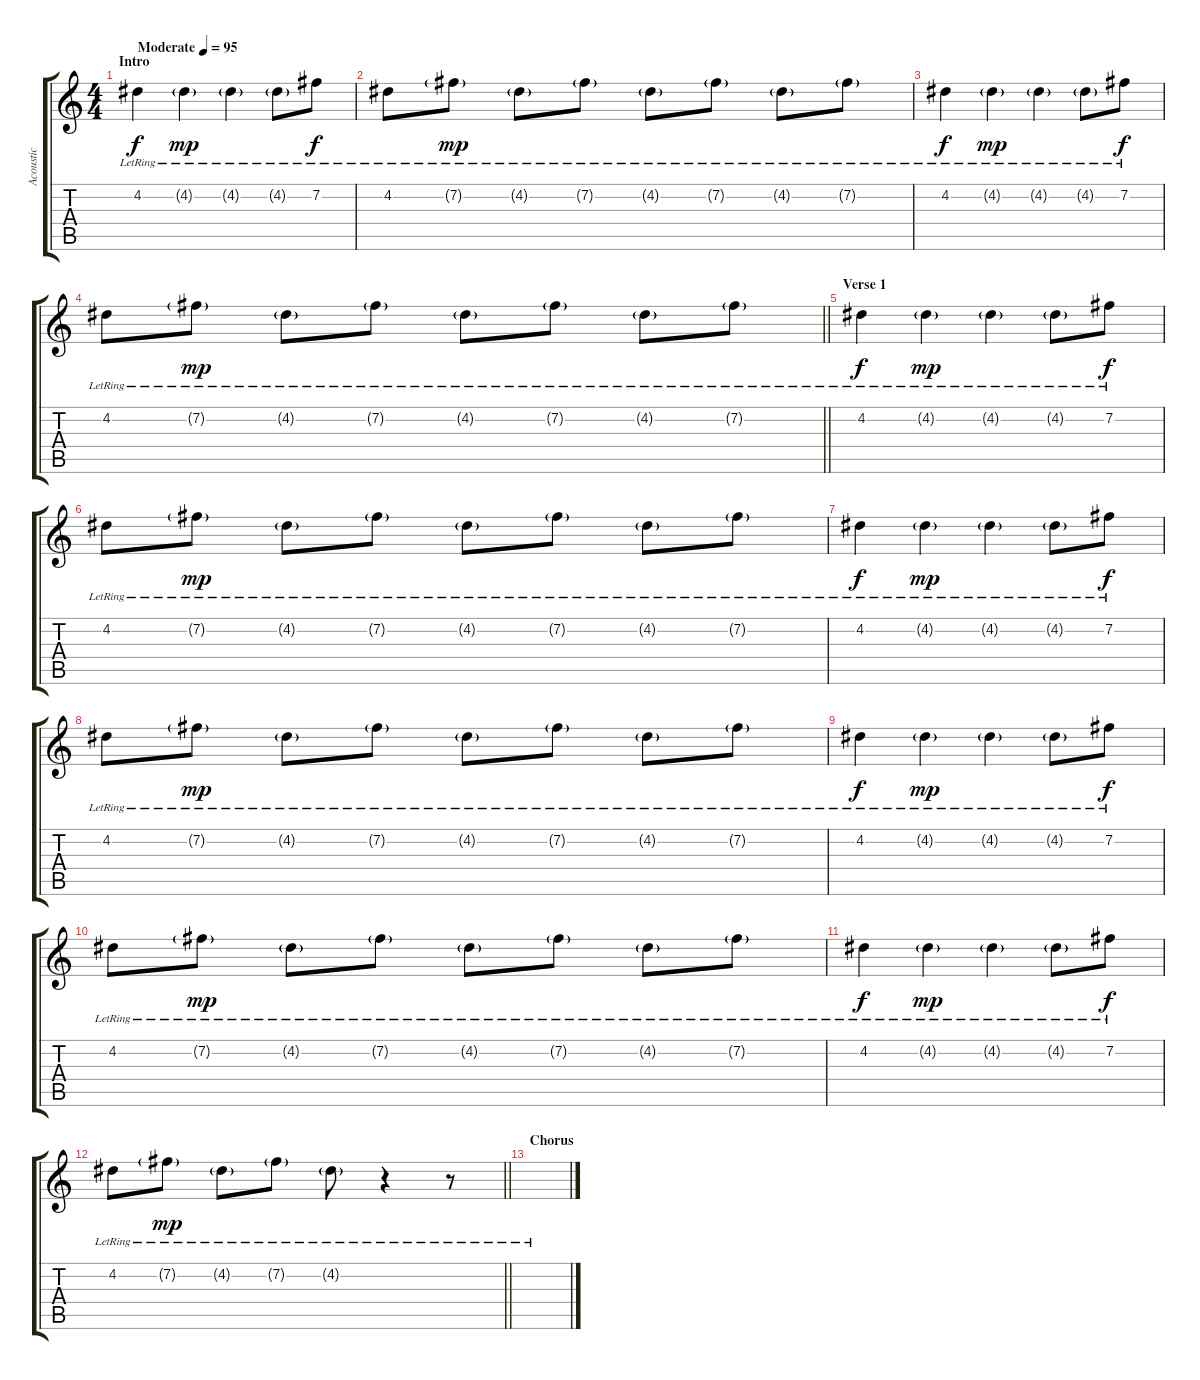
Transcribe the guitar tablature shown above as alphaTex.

\track ("Acoustic" "Acoustic") {instrument acousticguitarnylon}
\staff {score tabs}
\tuning (E4 B3 G3 D3 A2 E2) {hide}
\ts (4 4)
\section ("" "Intro")
\tempo (95 "Moderate")
\clef g2
\ks c
4.2{lr}.4{dy f instrument acousticguitarnylon} 4.2{g lr}.4{dy mp} 4.2{g lr}.4 4.2{g lr}.8 7.2{lr}.8{dy f} |
4.2{lr}.8 7.2{g lr}.8{dy mp} 4.2{g lr}.8 7.2{g lr}.8 4.2{g lr}.8 7.2{g lr}.8 4.2{g lr}.8 7.2{g lr}.8 |
4.2{lr}.4{dy f} 4.2{g lr}.4{dy mp} 4.2{g lr}.4 4.2{g lr}.8 7.2{lr}.8{dy f} |
\barLineRight lightlight
4.2{lr}.8 7.2{g lr}.8{dy mp} 4.2{g lr}.8 7.2{g lr}.8 4.2{g lr}.8 7.2{g lr}.8 4.2{g lr}.8 7.2{g lr}.8 |
\section ("" "Verse 1")
4.2{lr}.4{dy f} 4.2{g lr}.4{dy mp} 4.2{g lr}.4 4.2{g lr}.8 7.2{lr}.8{dy f} |
4.2{lr}.8 7.2{g lr}.8{dy mp} 4.2{g lr}.8 7.2{g lr}.8 4.2{g lr}.8 7.2{g lr}.8 4.2{g lr}.8 7.2{g lr}.8 |
4.2{lr}.4{dy f} 4.2{g lr}.4{dy mp} 4.2{g lr}.4 4.2{g lr}.8 7.2{lr}.8{dy f} |
4.2{lr}.8 7.2{g lr}.8{dy mp} 4.2{g lr}.8 7.2{g lr}.8 4.2{g lr}.8 7.2{g lr}.8 4.2{g lr}.8 7.2{g lr}.8 |
4.2{lr}.4{dy f} 4.2{g lr}.4{dy mp} 4.2{g lr}.4 4.2{g lr}.8 7.2{lr}.8{dy f} |
4.2{lr}.8 7.2{g lr}.8{dy mp} 4.2{g lr}.8 7.2{g lr}.8 4.2{g lr}.8 7.2{g lr}.8 4.2{g lr}.8 7.2{g lr}.8 |
4.2{lr}.4{dy f} 4.2{g lr}.4{dy mp} 4.2{g lr}.4 4.2{g lr}.8 7.2{lr}.8{dy f} |
\barLineRight lightlight
4.2{lr}.8 7.2{g lr}.8{dy mp} 4.2{g lr}.8 7.2{g lr}.8 4.2{g lr}.8 r.4 r.8 |
\section ("" "Chorus")
